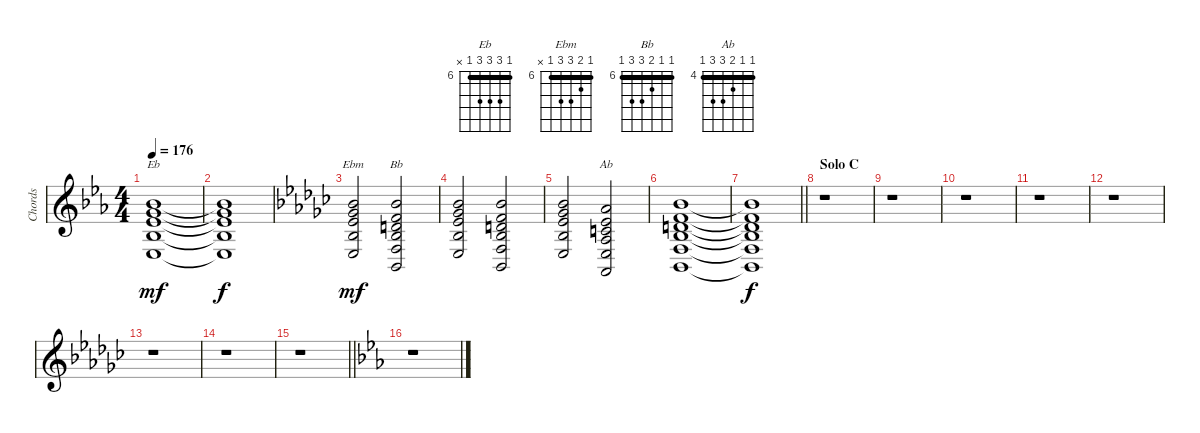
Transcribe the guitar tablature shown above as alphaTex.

\track ("Chords" "Chords") {instrument stringensemble1}
\staff {score}
\tuning (E4 B3 G3 D3 A2 E2) {hide}
\chord ("Eb" 6 8 8 8 6 x) {firstfret 6 barre 6}
\chord ("Ebm" 6 7 8 8 6 x) {firstfret 6 barre 6}
\chord ("Bb" 6 6 7 8 8 6) {firstfret 6 barre 6}
\chord ("Ab" 4 4 5 6 6 4) {firstfret 4 barre 4}
\ts (4 4)
\tempo 176
\clef g2
\ks cminor
(6.1 8.2 8.3 8.4 6.5).1{ch "Eb" dy mf} |
(6.1{t} 8.2{t} 8.3{t} 8.4{t} 6.5{t}).1{dy f} |
\ks ebminor
(6.1 7.2 8.3 8.4 6.5).2{ch "Ebm" dy mf} (6.1 6.2 7.3 8.4 8.5 6.6).2{ch "Bb"} |
(6.1 7.2 8.3 8.4 6.5).2 (6.1 6.2 7.3 8.4 8.5 6.6).2 |
(6.1 7.2 8.3 8.4 6.5).2 (4.1 4.2 5.3 6.4 6.5 4.6).2{ch "Ab"} |
(6.1 6.2 7.3 8.4 8.5 6.6).1 |
\barLineRight lightlight
(6.1{t} 6.2{t} 7.3{t} 8.4{t} 8.5{t} 6.6{t}).1{dy f} |
\section ("" "Solo C")
r.1 |
r.1 |
r.1 |
r.1 |
r.1 |
r.1 |
r.1 |
\barLineRight lightlight
r.1 |
\section ("" "")
\ks cminor
r.1
